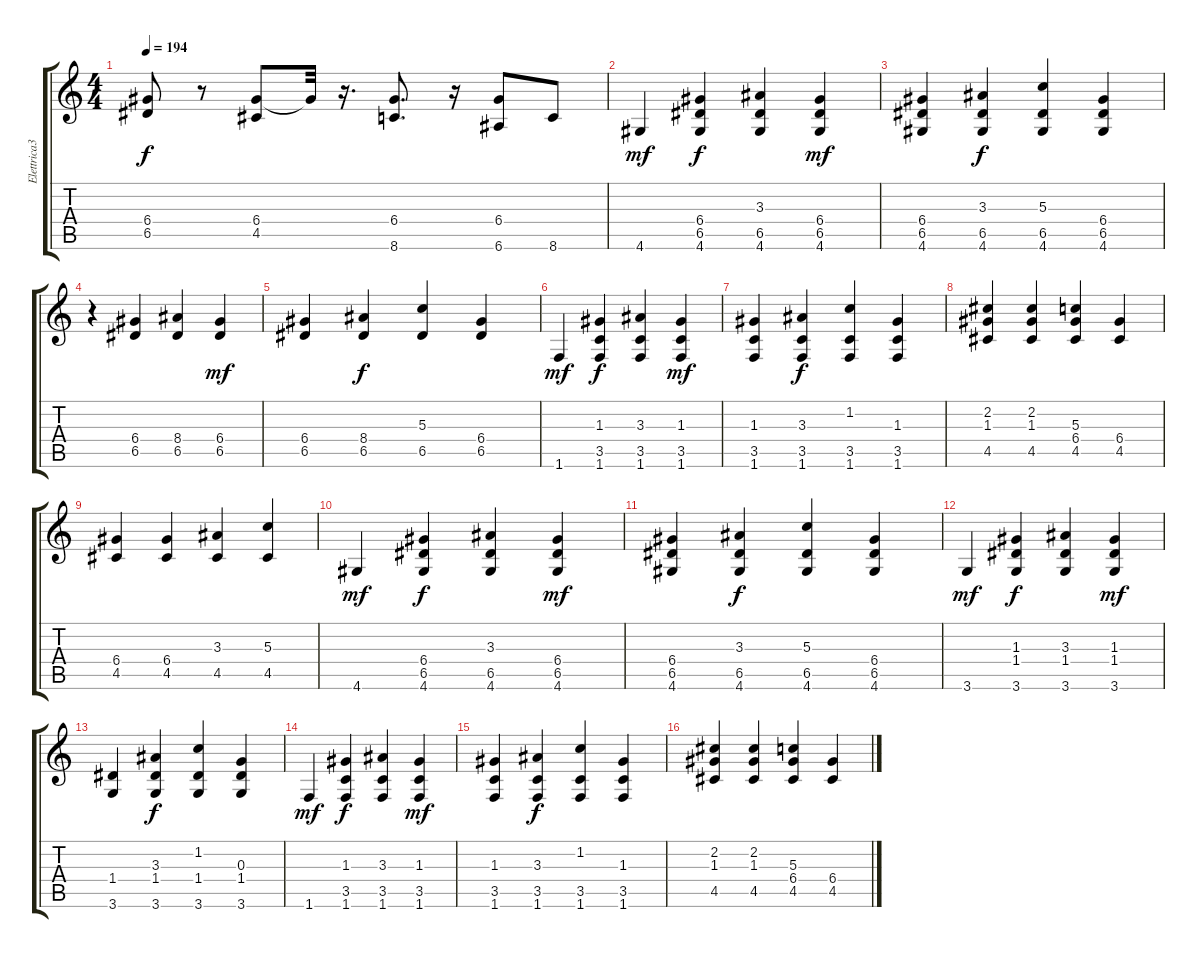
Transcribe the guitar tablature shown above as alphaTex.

\track ("Elettrica3(Ka)" "Elettrica3") {instrument distortionguitar}
\staff {score tabs}
\tuning (E4 B3 G3 D3 A2 E2) {hide}
\ts (4 4)
\tempo 194
\clef g2
\ks c
(6.4 6.5).8{dy f} r.8 (6.4 4.5).8 6.4{t}.32 r.16{d} (6.4 8.6).8{d} r.16 (6.4 6.6).8 8.6.8 |
4.6.4{dy mf} (6.4 6.5 4.6).4{dy f} (3.3 6.5 4.6).4 (6.4 6.5 4.6).4{dy mf} |
(6.4 6.5 4.6).4 (3.3 6.5 4.6).4{dy f} (5.3 6.5 4.6).4 (6.4 6.5 4.6).4 |
r.4 (6.4 6.5).4 (8.4 6.5).4 (6.4 6.5).4{dy mf} |
(6.4 6.5).4 (8.4 6.5).4{dy f} (5.3 6.5).4 (6.4 6.5).4 |
1.6.4{dy mf} (1.3 3.5 1.6).4{dy f} (3.3 3.5 1.6).4 (1.3 3.5 1.6).4{dy mf} |
(1.3 3.5 1.6).4 (3.3 3.5 1.6).4{dy f} (1.2 3.5 1.6).4 (1.3 3.5 1.6).4 |
(2.2 1.3 4.5).4 (2.2 1.3 4.5).4 (5.3 6.4 4.5).4 (6.4 4.5).4 |
(6.4 4.5).4 (6.4 4.5).4 (3.3 4.5).4 (5.3 4.5).4 |
4.6.4{dy mf} (6.4 6.5 4.6).4{dy f} (3.3 6.5 4.6).4 (6.4 6.5 4.6).4{dy mf} |
(6.4 6.5 4.6).4 (3.3 6.5 4.6).4{dy f} (5.3 6.5 4.6).4 (6.4 6.5 4.6).4 |
3.6.4{dy mf} (1.3 1.4 3.6).4{dy f} (3.3 1.4 3.6).4 (1.3 1.4 3.6).4{dy mf} |
(1.4 3.6).4 (3.3 1.4 3.6).4{dy f} (1.2 1.4 3.6).4 (0.3 1.4 3.6).4 |
1.6.4{dy mf} (1.3 3.5 1.6).4{dy f} (3.3 3.5 1.6).4 (1.3 3.5 1.6).4{dy mf} |
(1.3 3.5 1.6).4 (3.3 3.5 1.6).4{dy f} (1.2 3.5 1.6).4 (1.3 3.5 1.6).4 |
(2.2 1.3 4.5).4 (2.2 1.3 4.5).4 (5.3 6.4 4.5).4 (6.4 4.5).4
